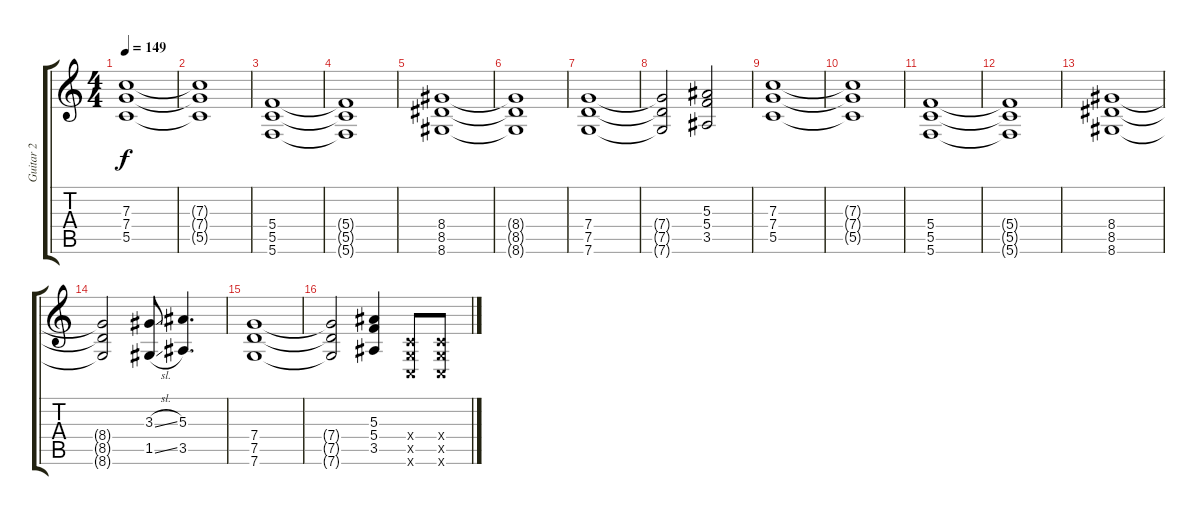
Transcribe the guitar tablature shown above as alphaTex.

\track ("Guitar 2" "Guitar 2") {instrument overdrivenguitar}
\staff {score tabs}
\tuning (D4 A3 F3 C3 G2 C2) {hide}
\ts (4 4)
\tempo 149
\clef g2
\ks c
(7.3 7.4 5.5).1{dy f} |
(7.3{t} 7.4{t} 5.5{t}).1 |
(5.4 5.5 5.6).1 |
(5.4{t} 5.5{t} 5.6{t}).1 |
(8.4 8.5 8.6).1 |
(8.4{t} 8.5{t} 8.6{t}).1 |
(7.4 7.5 7.6).1 |
(7.4{t} 7.5{t} 7.6{t}).2 (5.3 5.4 3.5).2 |
(7.3 7.4 5.5).1 |
(7.3{t} 7.4{t} 5.5{t}).1 |
(5.4 5.5 5.6).1 |
(5.4{t} 5.5{t} 5.6{t}).1 |
(8.4 8.5 8.6).1 |
(8.4{t} 8.5{t} 8.6{t}).2 (3.3{sl} 1.5{sl}).8 (5.3 3.5).4{d} |
(7.4 7.5 7.6).1 |
(7.4{t} 7.5{t} 7.6{t}).2 (5.3 5.4 3.5).4 (0.4{x} 0.5{x} 0.6{x}).8 (0.4{x} 0.5{x} 0.6{x}).8
